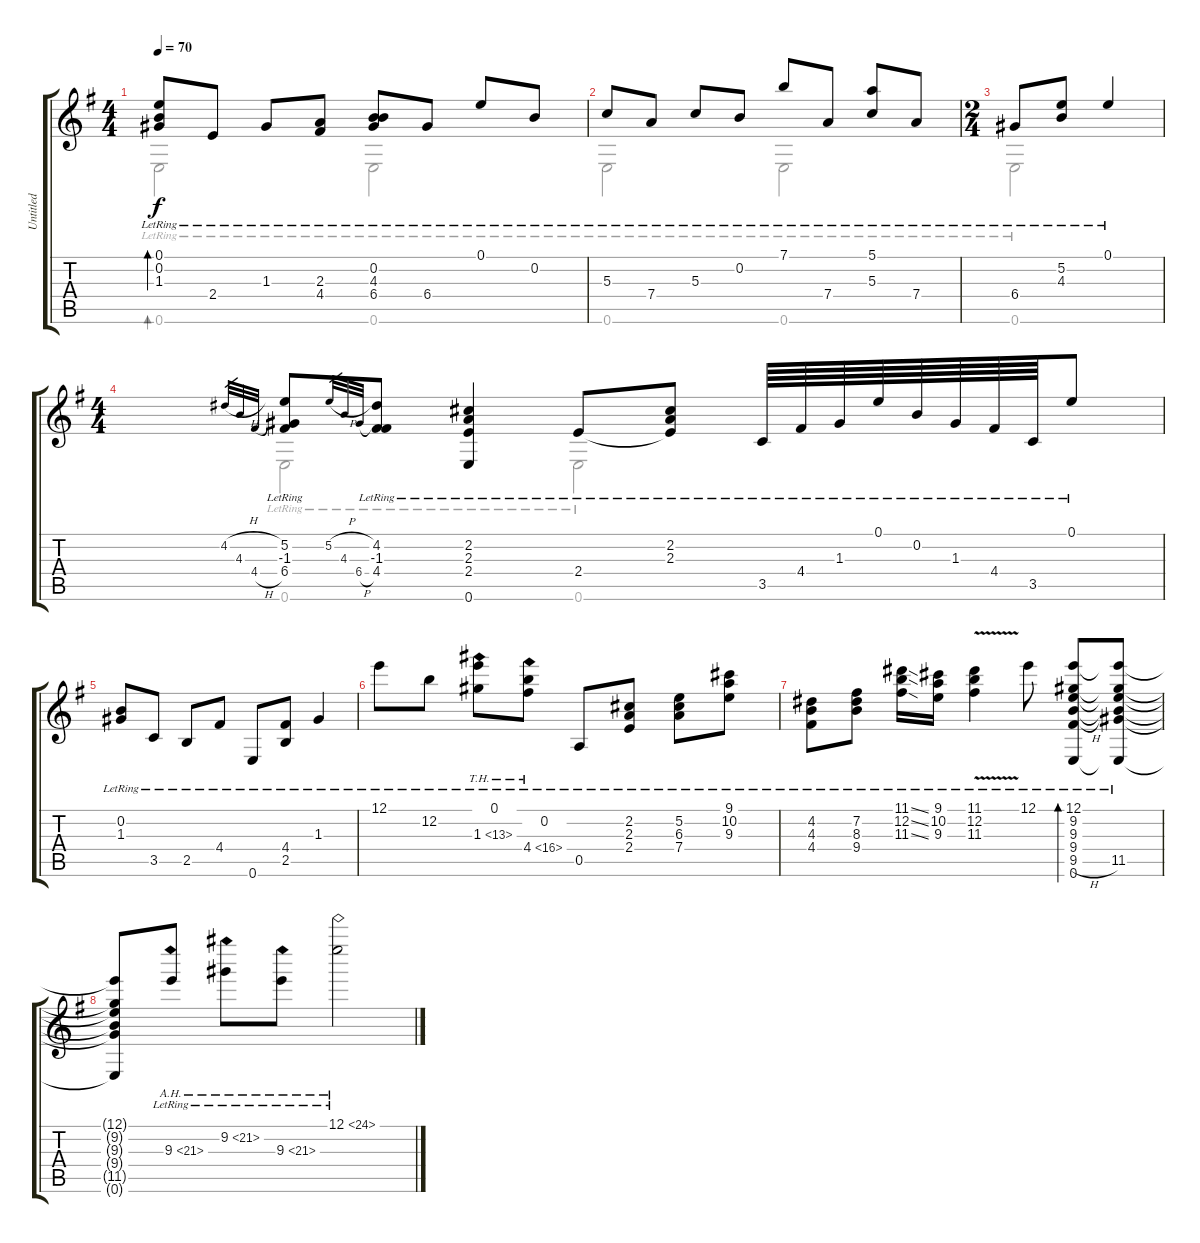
\track ("Untitled" "Untitled") {instrument acousticguitarsteel}
\staff {score tabs}
\tuning (E4 B3 G3 D3 A2 E2) {hide}
\voice
\ts (4 4)
\tempo 70
\clef g2
\ks g
(0.1{lr} 0.2{lr} 1.3{lr}).8{bd 30 dy f} 2.4{lr}.8 1.3{lr}.8 (2.3{lr} 4.4{lr}).8 (0.2{lr} 4.3{lr} 6.4{lr}).8 6.4{lr}.8 0.1{lr}.8 0.2{lr}.8 |
5.3{lr}.8 7.4{lr}.8 5.3{lr}.8 0.2{lr}.8 7.1{lr}.8 7.4{lr}.8 (5.1{lr} 5.3{lr}).8 7.4{lr}.8 |
\ts (2 4)
6.4{lr}.8 (5.2{lr} 4.3{lr}).8 0.1{lr}.4 |
\ts (4 4)
4.2{h}.32{gr} 4.3.32{gr} 4.4{h}.32{gr} (5.2{lr} -1.3 6.4{lr}).8 5.2{h}.32{gr} 4.3.32{gr} 6.4{h}.32{gr} (4.2{lr} -1.3 4.4{lr}).8 (2.2{lr} 2.3{lr} 2.4{lr} 0.6{lr}).4 2.4{lr}.8 (2.2{lr} 2.3{lr} 2.4{t}).8 3.5{lr}.64 4.4{lr}.64 1.3{lr}.64 0.1{lr}.64 0.2{lr}.64 1.3{lr}.64 4.4{lr}.64 3.5{lr}.64 0.1{lr}.8 |
(0.2{lr} 1.3{lr}).8 3.5{lr}.8 2.5{lr}.8 4.4{lr}.8 0.6{lr}.8 (4.4{lr} 2.5{lr}).8 1.3{lr}.4 |
12.1{lr}.8 12.2{lr}.8 (0.1{lr} 1.3{th 12 lr}).8{ot 8vb} (0.2{lr} 4.4{th 12 lr}).8{ot 8vb} 0.5{lr}.8 (2.2{lr} 2.3{lr} 2.4{lr}).8 (5.2{lr} 6.3{lr} 7.4{lr}).8 (9.1{lr} 10.2{lr} 9.3{lr}).8 |
(4.2{lr} 4.3{lr} 4.4{lr}).8 (7.2{lr} 8.3{lr} 9.4{lr}).8 (11.1{ss lr} 12.2{ss lr} 11.3{ss lr}).16 (9.1{lr} 10.2{lr} 9.3{lr}).16 (11.1{v lr} 12.2{v lr} 11.3{v lr}).4 12.1{lr}.8 (12.1{lr} 9.2{lr} 9.3{lr} 9.4{lr} 9.5{h lr} 0.6{lr}).8{bd 30} (12.1{t} 9.2{t} 9.3{t} 9.4{t} 11.5{lr} 0.6{t}).8 |
(12.1{t} 9.2{t} 9.3{t} 9.4{t} 11.5{t} 0.6{t}).8 9.3{ah 12 lr}.8{ot 8vb} 9.2{ah 12 lr}.8{ot 8vb} 9.3{ah 12 lr}.8{ot 8vb} 12.1{ah 12 lr}.2{ot 8vb}
\voice
\clef g2
\ottava regular
\simile none
\ks g
0.6{lr}.2{bd 30 dy f} 0.6{lr}.2 |
0.6{lr}.2 0.6{lr}.2 |
0.6{lr}.2 |
0.6{lr}.2 0.6{lr}.2 |
|
|
|
